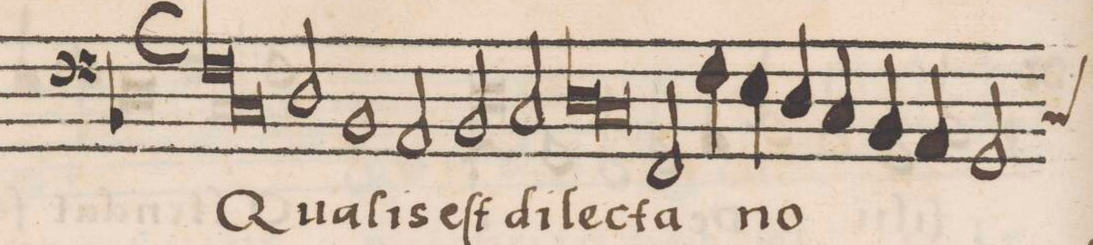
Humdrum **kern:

**kern	**text
*I"BASSVS	*
*clefF4	*
*k[b-]	*
*met(C)	*
*M2/1	*
1F	Qua-
1C	.
*Xlig	*
=2-	=2-
2D/	.
1BB-	.
2AA/	-lis
=3-	=3-
2BB-/	eſt
2C/	di-
*lig	*
1D	-lec-
=4-	=4-
1C	.
*Xlig	*
2FF/	-ta
4F\	.
4E\	no-
=5-	=5-
4D/	.
4C/	.
4BB-/	.
4AA/	.
*custos:C	*
2GG/	.
*-	*-
